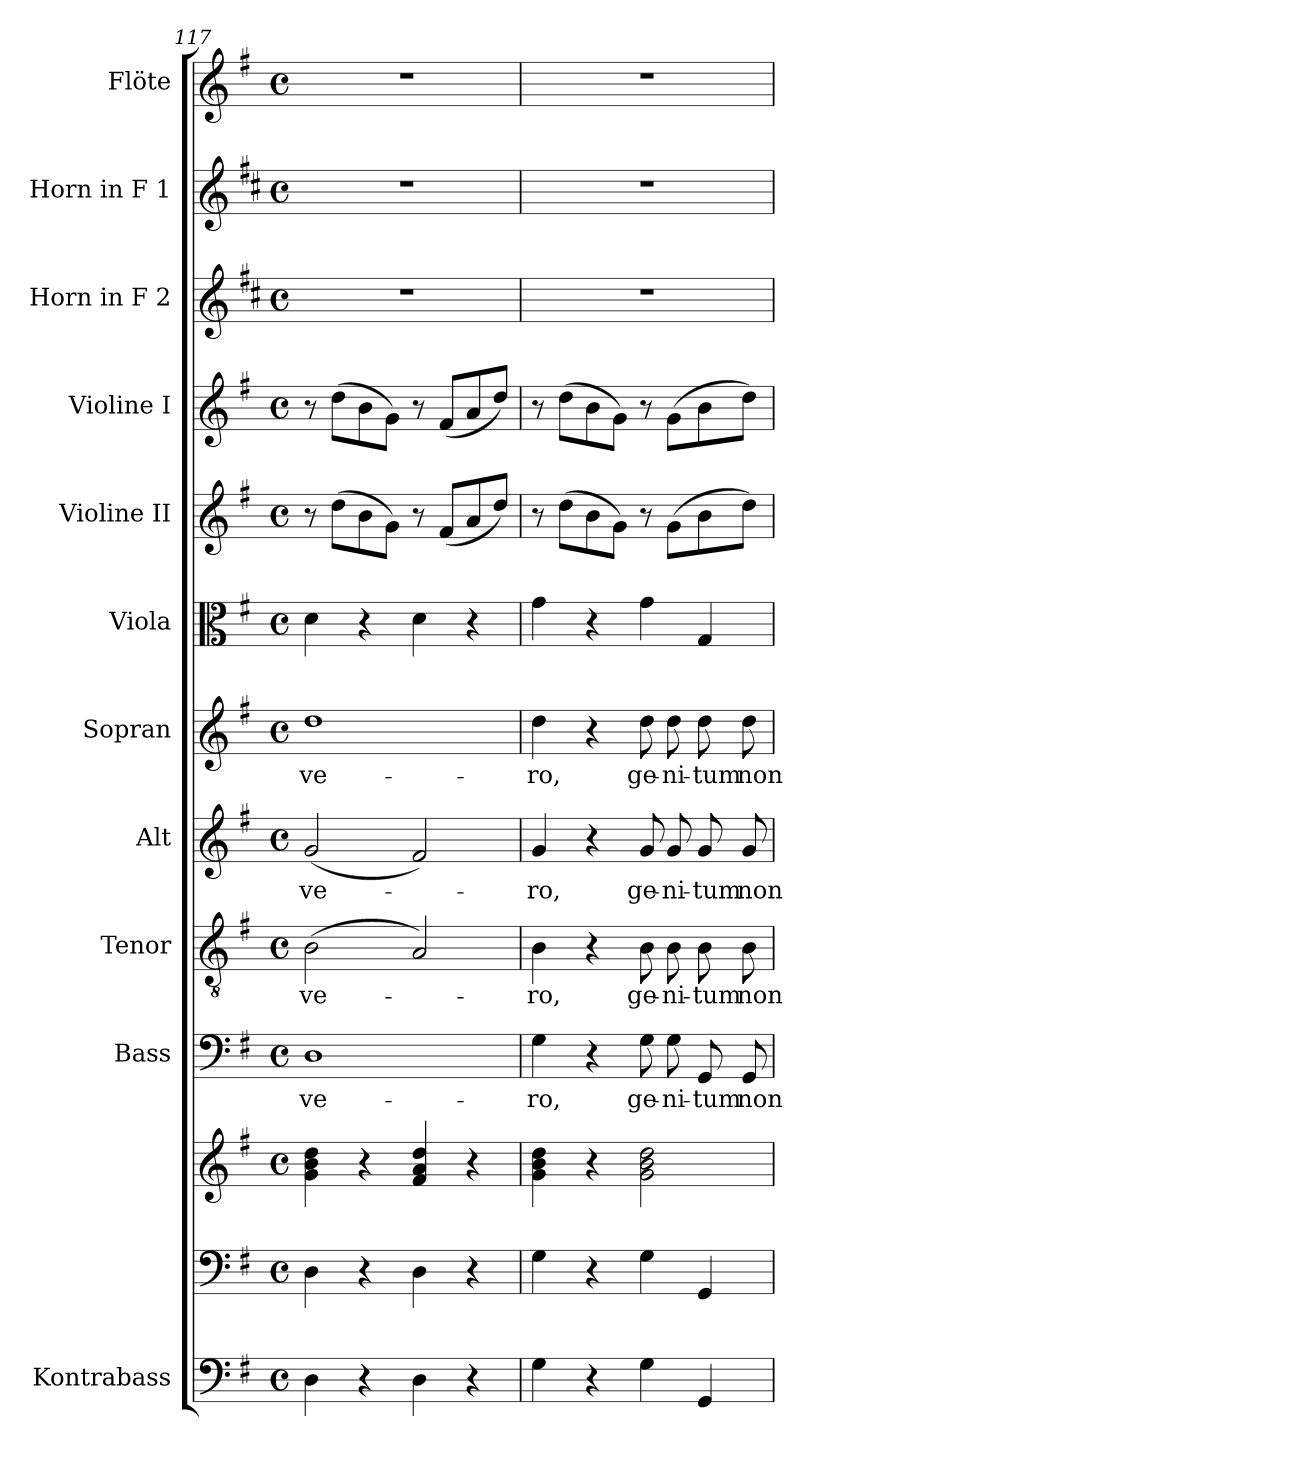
**kern	**kern	**kern	**kern	**text	**kern	**text	**kern	**text	**kern	**text	**kern	**kern	**kern	**kern	**kern	**kern
*part12	*part11	*part11	*part10	*part10	*part9	*part9	*part8	*part8	*part7	*part7	*part6	*part5	*part4	*part3	*part2	*part1
*staff13	*staff12	*staff11	*staff10	*staff10	*staff9	*staff9	*staff8	*staff8	*staff7	*staff7	*staff6	*staff5	*staff4	*staff3	*staff2	*staff1
*I"Kontrabass	*	*	*I"Bass	*	*I"Tenor	*	*I"Alt	*	*I"Sopran	*	*I"Viola	*I"Violine II	*I"Violine I	*I"Horn in F 2	*I"Horn in F 1	*I"Flöte
*I'Kb.	*	*	*I'B.	*	*I'T.	*	*I'A.	*	*I'S.	*	*I'Vla.	*I'Vl. II	*I'Vl. I	*	*	*I'Fl.
*clefF4	*clefF4	*clefG2	*clefF4	*	*clefGv2	*	*clefG2	*	*clefG2	*	*clefC3	*clefG2	*clefG2	*clefG2	*clefG2	*clefG2
*ITrd7c12	*	*	*	*	*	*	*	*	*	*	*	*	*	*ITrd4c7	*ITrd4c7	*
*k[f#]	*k[f#]	*k[f#]	*k[f#]	*	*k[f#]	*	*k[f#]	*	*k[f#]	*	*k[f#]	*k[f#]	*k[f#]	*k[f#]	*k[f#]	*k[f#]
*G:	*G:	*G:	*G:	*	*G:	*	*G:	*	*G:	*	*G:	*G:	*G:	*G:	*G:	*G:
*M4/4	*M4/4	*M4/4	*M4/4	*	*M4/4	*	*M4/4	*	*M4/4	*	*M4/4	*M4/4	*M4/4	*M4/4	*M4/4	*M4/4
*met(c)	*met(c)	*met(c)	*met(c)	*	*met(c)	*	*met(c)	*	*met(c)	*	*met(c)	*met(c)	*met(c)	*met(c)	*met(c)	*met(c)
=117	=117	=117	=117	=117	=117	=117	=117	=117	=117	=117	=117	=117	=117	=117	=117	=117
!	!	!	!	!LO:LY:b	!	!LO:LY:b	!	!LO:LY:b	!	!LO:LY:b	!	!	!	!	!	!
4DD\	4D\	4g\ 4b\ 4dd\	1D	ve-	(>2B\	ve-	(<2g/	ve-	1dd	ve-	4d\	8r	8r	1r	1r	1r
.	.	.	.	.	.	.	.	.	.	.	.	(>8dd\L	(>8dd\L	.	.	.
4r	4r	4r	.	.	.	.	.	.	.	.	4r	8b\	8b\	.	.	.
.	.	.	.	.	.	.	.	.	.	.	.	8g\J)	8g\J)	.	.	.
4DD\	4D\	4f#/ 4a/ 4dd/	.	.	2A/)	.	2f#/)	.	.	.	4d\	8r	8r	.	.	.
.	.	.	.	.	.	.	.	.	.	.	.	(<8f#/L	(<8f#/L	.	.	.
4r	4r	4r	.	.	.	.	.	.	.	.	4r	8a/	8a/	.	.	.
.	.	.	.	.	.	.	.	.	.	.	.	8dd/J)	8dd/J)	.	.	.
=118	=118	=118	=118	=118	=118	=118	=118	=118	=118	=118	=118	=118	=118	=118	=118	=118
!	!	!	!	!LO:LY:b	!	!LO:LY:b	!	!LO:LY:b	!	!LO:LY:b	!	!	!	!	!	!
4GG\	4G\	4g\ 4b\ 4dd\	4G\	-ro,	4B\	-ro,	4g/	-ro,	4dd\	-ro,	4g\	8r	8r	1r	1r	1r
.	.	.	.	.	.	.	.	.	.	.	.	(>8dd\L	(>8dd\L	.	.	.
4r	4r	4r	4r	.	4r	.	4r	.	4r	.	4r	8b\	8b\	.	.	.
.	.	.	.	.	.	.	.	.	.	.	.	8g\J)	8g\J)	.	.	.
!	!	!	!	!LO:LY:b	!	!LO:LY:b	!	!LO:LY:b	!	!LO:LY:b	!	!	!	!	!	!
4GG\	4G\	2g\ 2b\ 2dd\	8G\	ge-	8B\	ge-	8g/	ge-	8dd\	ge-	4g\	8r	8r	.	.	.
!	!	!	!	!LO:LY:b	!	!LO:LY:b	!	!LO:LY:b	!	!LO:LY:b	!	!	!	!	!	!
.	.	.	8G\	-ni-	8B\	-ni-	8g/	-ni-	8dd\	-ni-	.	(>8g\L	(>8g\L	.	.	.
!	!	!	!	!LO:LY:b	!	!LO:LY:b	!	!LO:LY:b	!	!LO:LY:b	!	!	!	!	!	!
4GGG/	4GG/	.	8GG/	-tum	8B\	-tum	8g/	-tum	8dd\	-tum	4G/	8b\	8b\	.	.	.
!	!	!	!	!LO:LY:b	!	!LO:LY:b	!	!LO:LY:b	!	!LO:LY:b	!	!	!	!	!	!
.	.	.	8GG/	non	8B\	non	8g/	non	8dd\	non	.	8dd\J)	8dd\J)	.	.	.
=	=	=	=	=	=	=	=	=	=	=	=	=	=	=	=	=
*-	*-	*-	*-	*-	*-	*-	*-	*-	*-	*-	*-	*-	*-	*-	*-	*-
